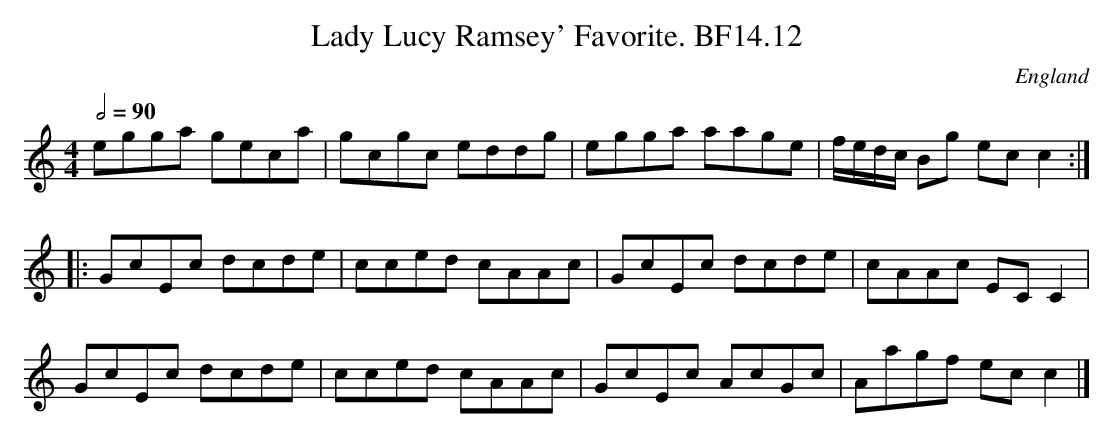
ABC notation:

X:1
T:Lady Lucy Ramsey' Favorite. BF14.12
M:4/4
L:1/8
Q:1/2=90
O:England
K:C major
egga geca|gcgc eddg|egga aage|f/e/d/c/ Bg ecc2:|!
|:GcEc dcde|cced cAAc|GcEc dcde |cAAc ECC2|!
GcEc dcde|cced cAAc|GcEc AcGc|Aagf ecc2|]
